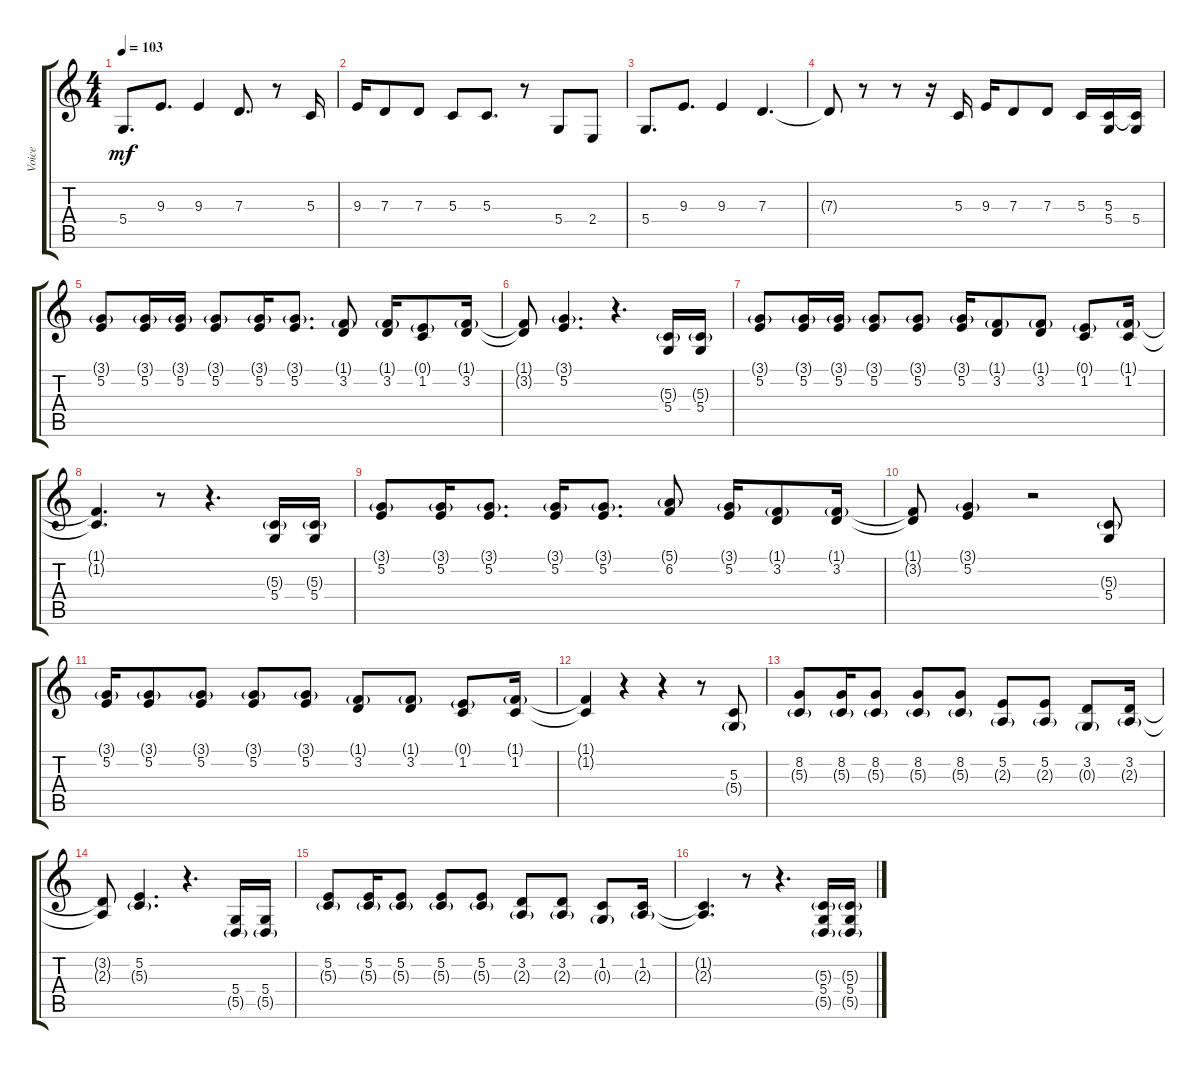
\track ("Voice" "Voice") {instrument lead2sawtooth}
\staff {score tabs}
\tuning (E4 B3 G3 D3 A2 E2) {hide}
\ts (4 4)
\tempo 103
\clef g2
\ks c
5.4.8{d dy mf} 9.3.8{d} 9.3.4 7.3.8{d} r.8 5.3.16 |
9.3.16 7.3.8 7.3.8 5.3.8 5.3.8{d} r.8 5.4.8 2.4.8 |
5.4.8{d} 9.3.8{d} 9.3.4 7.3.4{d} |
7.3{t}.8 r.8 r.8 r.16 5.3.16 9.3.16 7.3.8 7.3.8 5.3.16 (5.3 5.4).16 (5.3{t} 5.4).16 |
(3.1{g} 5.2).8 (3.1{g} 5.2).16 (3.1{g} 5.2).16 (3.1{g} 5.2).8 (3.1{g} 5.2).16 (3.1{g} 5.2).8{d} (1.1{g} 3.2).8 (1.1{g} 3.2).16 (0.1{g} 1.2).8 (1.1{g} 3.2).16 |
(1.1{t} 3.2{t}).8 (3.1{g} 5.2).4{d} r.4{d} (5.3{g} 5.4).16 (5.3{g} 5.4).16 |
(3.1{g} 5.2).8 (3.1{g} 5.2).16 (3.1{g} 5.2).16 (3.1{g} 5.2).8 (3.1{g} 5.2).8 (3.1{g} 5.2).16 (1.1{g} 3.2).8 (1.1{g} 3.2).8 (0.1{g} 1.2).8 (1.1{g} 1.2).16 |
(1.1{t} 1.2{t}).4{d} r.8 r.4{d} (5.3{g} 5.4).16 (5.3{g} 5.4).16 |
(3.1{g} 5.2).8 (3.1{g} 5.2).16 (3.1{g} 5.2).8{d} (3.1{g} 5.2).16 (3.1{g} 5.2).8{d} (5.1{g} 6.2).8 (3.1{g} 5.2).16 (1.1{g} 3.2).8 (1.1{g} 3.2).16 |
(1.1{t} 3.2{t}).8 (3.1{g} 5.2).4 r.2 (5.3{g} 5.4).8 |
(3.1{g} 5.2).16 (3.1{g} 5.2).8 (3.1{g} 5.2).8 (3.1{g} 5.2).8 (3.1{g} 5.2).8 (1.1{g} 3.2).8 (1.1{g} 3.2).8 (0.1{g} 1.2).8 (1.1{g} 1.2).16 |
(1.1{t} 1.2{t}).4 r.4 r.4 r.8 (5.3 5.4{g}).8 |
(8.2 5.3{g}).8 (8.2 5.3{g}).16 (8.2 5.3{g}).8 (8.2 5.3{g}).8 (8.2 5.3{g}).8 (5.2 2.3{g}).8 (5.2 2.3{g}).8 (3.2 0.3{g}).8 (3.2 2.3{g}).16 |
(3.2{t} 2.3{t}).8 (5.2 5.3{g}).4{d} r.4{d} (5.4 5.5{g}).16 (5.4 5.5{g}).16 |
(5.2 5.3{g}).8 (5.2 5.3{g}).16 (5.2 5.3{g}).8 (5.2 5.3{g}).8 (5.2 5.3{g}).8 (3.2 2.3{g}).8 (3.2 2.3{g}).8 (1.2 0.3{g}).8 (1.2 2.3{g}).16 |
(1.2{t} 2.3{t}).4{d} r.8 r.4{d} (5.3{g} 5.4 5.5{g}).16 (5.3{g} 5.4 5.5{g}).16
